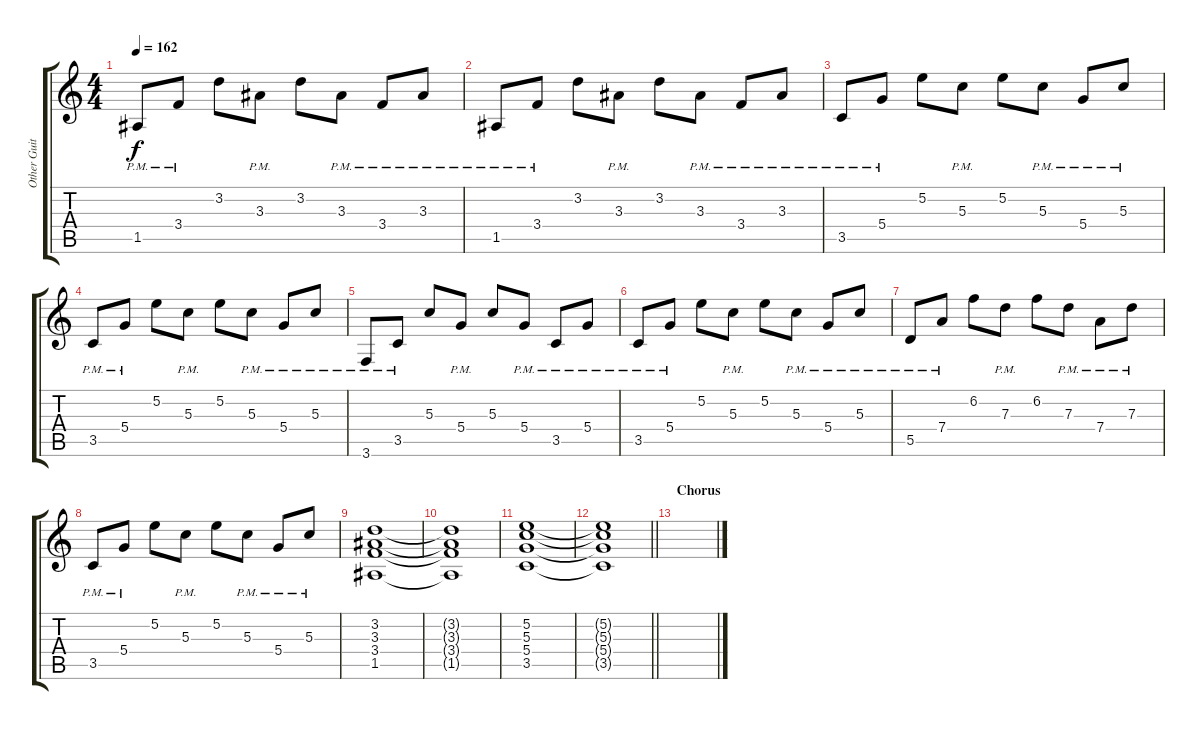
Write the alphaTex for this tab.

\track ("Other Guitar" "Other Guit") {instrument distortionguitar}
\staff {score tabs}
\tuning (E4 B3 G3 D3 A2 D2) {hide}
\ts (4 4)
\tempo 162
\clef g2
\ks c
1.5{pm}.8{dy f} 3.4{pm}.8 3.2.8 3.3{pm}.8 3.2.8 3.3{pm}.8 3.4{pm}.8 3.3{pm}.8 |
1.5{pm}.8 3.4{pm}.8 3.2.8 3.3{pm}.8 3.2.8 3.3{pm}.8 3.4{pm}.8 3.3{pm}.8 |
3.5{pm}.8 5.4{pm}.8 5.2.8 5.3{pm}.8 5.2.8 5.3{pm}.8 5.4{pm}.8 5.3{pm}.8 |
3.5{pm}.8 5.4{pm}.8 5.2.8 5.3{pm}.8 5.2.8 5.3{pm}.8 5.4{pm}.8 5.3{pm}.8 |
3.6{pm}.8 3.5{pm}.8 5.3.8 5.4{pm}.8 5.3.8 5.4{pm}.8 3.5{pm}.8 5.4{pm}.8 |
3.5{pm}.8 5.4{pm}.8 5.2.8 5.3{pm}.8 5.2.8 5.3{pm}.8 5.4{pm}.8 5.3{pm}.8 |
5.5{pm}.8 7.4{pm}.8 6.2.8 7.3{pm}.8 6.2.8 7.3{pm}.8 7.4{pm}.8 7.3{pm}.8 |
3.5{pm}.8 5.4{pm}.8 5.2.8 5.3{pm}.8 5.2.8 5.3{pm}.8 5.4{pm}.8 5.3{pm}.8 |
(3.2 3.3 3.4 1.5).1 |
(3.2{t} 3.3{t} 3.4{t} 1.5{t}).1 |
(5.2 5.3 5.4 3.5).1 |
\barLineRight lightlight
(5.2{t} 5.3{t} 5.4{t} 3.5{t}).1 |
\section ("" "Chorus")
